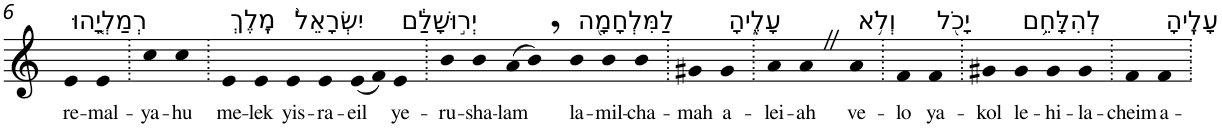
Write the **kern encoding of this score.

**kern	**text
*part1	*part1
*staff1	*staff1
*I"Piano	*
*I'Pno	*
!!LO:PB:g=z
*clefG2	*
*k[]	*
=6	=6
!LO:TX:a:t=רְמַלְיָ֤הוּ	!
!	!LO:LY:b
4e	re-
!	!LO:LY:b
4e	-mal-
=7.	=7.
!	!LO:LY:b
4cc	-ya-
!	!LO:LY:b
4cc	-hu
=8.	=8.
!LO:TX:a:t=מֶֽלֶךְ	!
!	!LO:LY:b
4e	me-
!	!LO:LY:b
4e	-lek
!LO:TX:a:t=יִשְׂרָאֵל֙	!
!	!LO:LY:b
4e	yis-
!	!LO:LY:b
4e	-ra-
!	!LO:LY:b
(8e	-eil
8f)	.
!LO:TX:a:t=יְר֣וּשָׁלִַ֔ם	!
!	!LO:LY:b
4e	ye-
=9.	=9.
!	!LO:LY:b
4b	-ru-
!	!LO:LY:b
4b	-sha-
!	!LO:LY:b
(8a	-lam
8b,)	.
!LO:TX:a:t=לַמִּלְחָמָ֖ה	!
!	!LO:LY:b
4b	la-
!	!LO:LY:b
4b	-mil-
!	!LO:LY:b
4b	-cha-
=10.	=10.
!	!LO:LY:b
4g#X	-mah
!LO:TX:a:t=עָלֶ֑יהָ	!
!	!LO:LY:b
4g#	a-
=11.	=11.
!	!LO:LY:b
4a	-lei-
!	!LO:LY:b
4aZ	-ah
!LO:TX:a:t=וְלֹ֥א	!
!	!LO:LY:b
4a	ve-
=12.	=12.
!	!LO:LY:b
4f	-lo
!LO:TX:a:t=יָכֹ֖ל	!
!	!LO:LY:b
4f	ya-
=13.	=13.
!	!LO:LY:b
4g#X	-kol
!LO:TX:a:t=לְהִלָּחֵ֥ם	!
!	!LO:LY:b
4g#	le-
!	!LO:LY:b
4g#	-hi-
!	!LO:LY:b
4g#	-la-
=14.	=14.
!	!LO:LY:b
4f	-cheim
!LO:TX:a:t=עָלֶֽיהָ	!
!	!LO:LY:b
4f	a-
=.	=.
*-	*-
